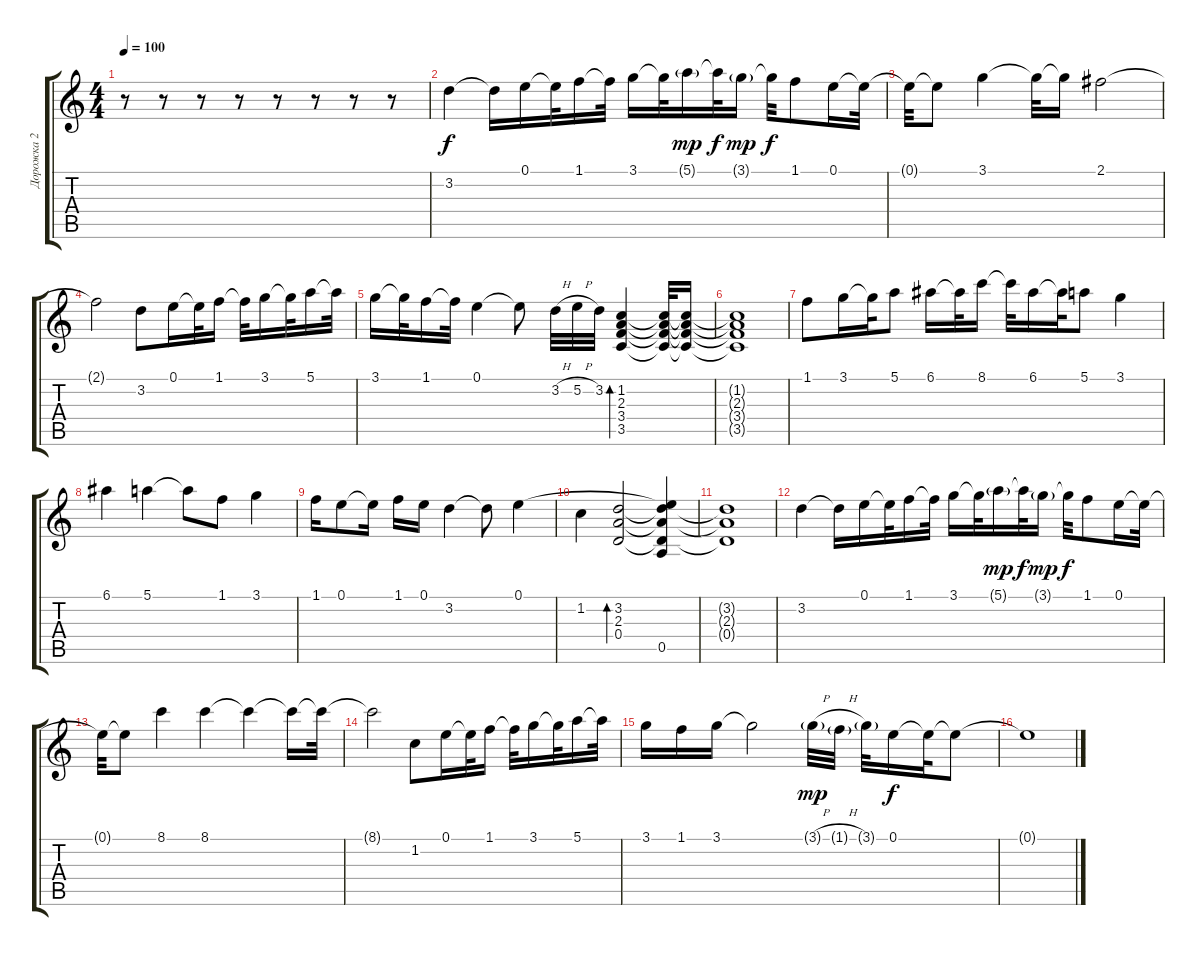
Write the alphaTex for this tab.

\track ("Дорожка 2" "Дорожка 2") {instrument acousticguitarnylon}
\staff {score tabs}
\tuning (E4 B3 G3 D3 A2 E2) {hide}
\ts (4 4)
\tempo 100
\clef g2
\ks c
r.8{dy f instrument acousticguitarnylon} r.8 r.8 r.8 r.8 r.8 r.8 r.8 |
3.2.4 3.2{t}.16 0.1.16 0.1{t}.32 1.1.16 1.1{t}.32 3.1.16 3.1{t}.32 5.1{g}.16{dy mp} 5.1{t}.32{dy f} 3.1{g}.16{dy mp} 3.1{t}.32{dy f} 1.1.8 0.1.16 0.1{t}.32 |
0.1{t}.32 0.1{t}.8 3.1.4 3.1{t}.32 3.1{t}.16 2.1.2 |
2.1{t}.2 3.2.8 0.1.16 0.1{t}.32 1.1.16 1.1{t}.32 3.1.16 3.1{t}.32 5.1.16 5.1{t}.32 |
3.1.16 3.1{t}.32 1.1.16 1.1{t}.32 0.1.4 0.1{t}.8 3.2{h}.32 5.2{h}.32 3.2.32 (1.2 2.3 3.4 3.5).4{bd 240} (1.2{t} 2.3{t} 3.4{t} 3.5{t}).32 (1.2{t} 2.3{t} 3.4{t} 3.5{t}).16 |
(1.2{t} 2.3{t} 3.4{t} 3.5{t}).1 |
1.1.8 3.1.16 3.1{t}.32 5.1.8 6.1.16 6.1{t}.32 8.1.16 8.1{t}.32 6.1.16 6.1{t}.32 5.1.8 3.1.4 |
6.1.4 5.1.4 5.1{t}.8 1.1.8 3.1.4 |
1.1.16 0.1.8 0.1{t}.16 1.1.16 0.1.16 3.2.4 3.2{t}.8 0.1.4 |
1.2.4 (3.2 2.3 0.4).2{bd 120} (0.1{t} 3.2{t} 2.3{t} 0.4{t} 0.5).4 |
(3.2{t} 2.3{t} 0.4{t}).1 |
3.2.4 3.2{t}.16 0.1.16 0.1{t}.32 1.1.16 1.1{t}.32 3.1.16 3.1{t}.32 5.1{g}.16{dy mp} 5.1{t}.32{dy f} 3.1{g}.16{dy mp} 3.1{t}.32{dy f} 1.1.8 0.1.16 0.1{t}.32 |
0.1{t}.32 0.1{t}.8 8.1.4 8.1.4 8.1{t}.4 8.1{t}.16 8.1{t}.32 |
8.1{t}.2 1.2.8 0.1.16 0.1{t}.32 1.1.16 1.1{t}.32 3.1.16 3.1{t}.32 5.1.16 5.1{t}.32 |
3.1.16 1.1.16 3.1.16 3.1{t}.2 3.1{h g}.32{dy mp} 1.1{h g}.32 3.1{g}.32 0.1.16{dy f} 0.1{t}.32 0.1{t}.8 |
0.1{t}.1
